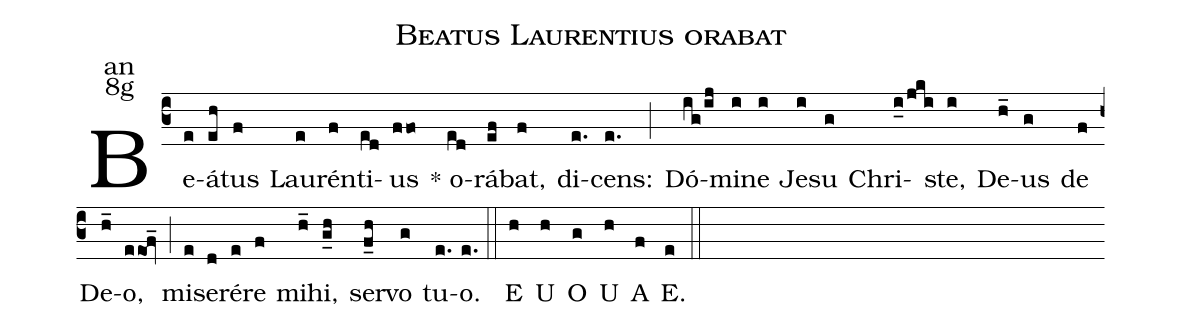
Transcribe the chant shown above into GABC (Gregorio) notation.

name:Beatus Laurentius orabat;
office-part:an;
mode:8g;
%%
(c3) Be(e)á(eh)tus(f) Lau(e)rén(f)ti(ed)us(ffo) <sp>*</sp> o(ed)rá(ef)bat,(f) di(e.)cens:(e.) (;)
Dó(ig/ij)mi(i)ne(i) Je(i)su(g) Chri(i_0/jki)ste,(i) De(h_)us(g) de(f) De(h_)o,(eeof_) (;)
mi(e)se(d)ré(e)re(f) mi(h_)hi,(g_h) ser(f_h)vo(g) tu(e.)o.(e.) (::) <eu>E(h) U(h) O(g) U(h) A(f) E.(e) </eu>(::)
